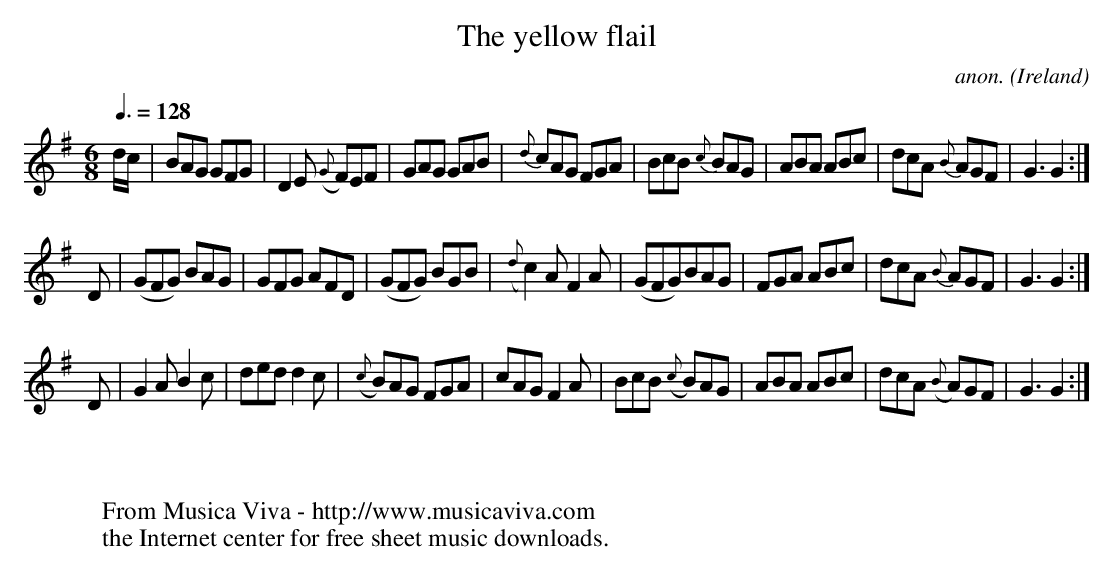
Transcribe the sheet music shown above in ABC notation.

X:1
T:The yellow flail
C:anon.
O:Ireland
M:6/8
L:1/8
Q:3/8=128
K:G
d/c/|BAG GFG|D2E ({G}F)EF|GAG GAB|\
{d}cAG FGA|BcB {c}BAG|ABA ABc|dcA {B}AGF|G3G2:|
D|(GFG) BAG|GFG AFD|(GFG) BGB|({d}c2) A F2 A|\
(GFG)BAG|FGA ABc|dcA {B}AGF|G3 G2:|
D|G2AB2c|ded d2c|({c}B)AG FGA|cAG F2A|\
BcB ({c}B)AG|ABA ABc|dcA ({B}A)GF|G3 G2:|
W:
W:
W: From Musica Viva - http://www.musicaviva.com
W: the Internet center for free sheet music downloads.
